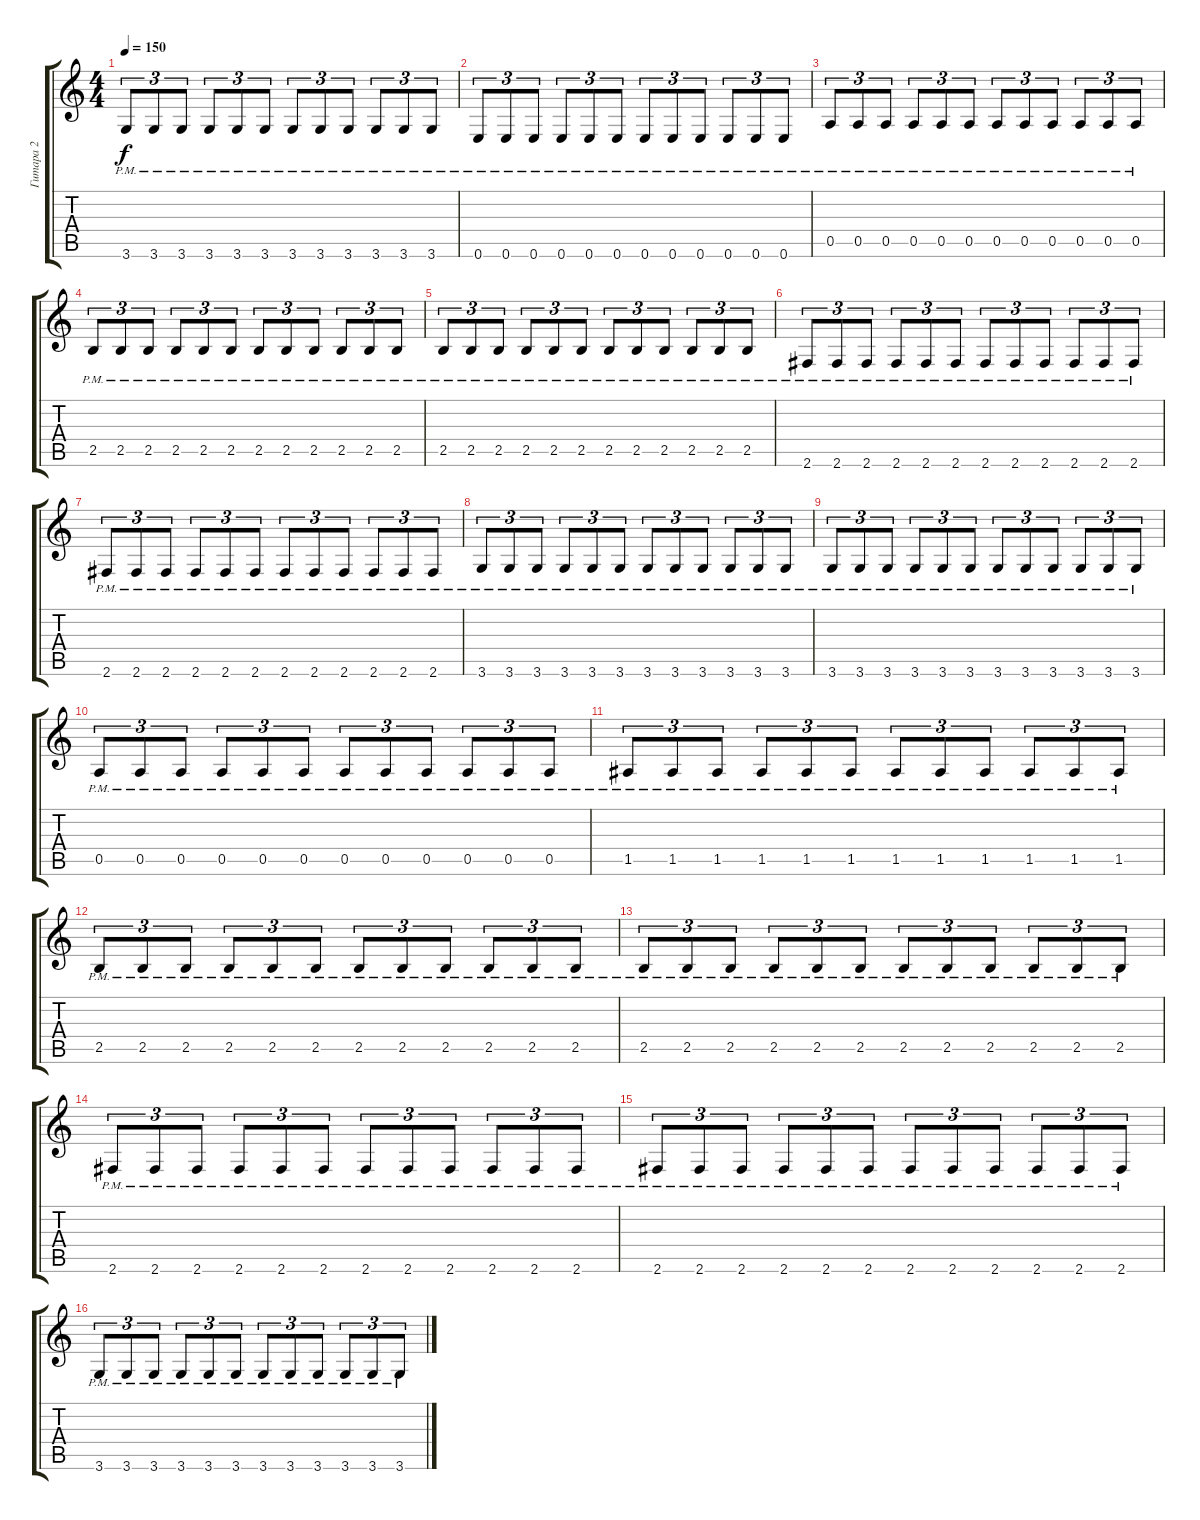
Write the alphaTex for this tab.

\track ("Гитара 2" "Гитара 2") {instrument distortionguitar}
\staff {score tabs}
\tuning (E4 B3 G3 D3 A2 E2) {hide}
\ts (4 4)
\tempo 150
\clef g2
\ks c
3.6{pm}.8{tu (3 2) dy f} 3.6{pm}.8{tu (3 2)} 3.6{pm}.8{tu (3 2)} 3.6{pm}.8{tu (3 2)} 3.6{pm}.8{tu (3 2)} 3.6{pm}.8{tu (3 2)} 3.6{pm}.8{tu (3 2)} 3.6{pm}.8{tu (3 2)} 3.6{pm}.8{tu (3 2)} 3.6{pm}.8{tu (3 2)} 3.6{pm}.8{tu (3 2)} 3.6{pm}.8{tu (3 2)} |
0.6{pm}.8{tu (3 2)} 0.6{pm}.8{tu (3 2)} 0.6{pm}.8{tu (3 2)} 0.6{pm}.8{tu (3 2)} 0.6{pm}.8{tu (3 2)} 0.6{pm}.8{tu (3 2)} 0.6{pm}.8{tu (3 2)} 0.6{pm}.8{tu (3 2)} 0.6{pm}.8{tu (3 2)} 0.6{pm}.8{tu (3 2)} 0.6{pm}.8{tu (3 2)} 0.6{pm}.8{tu (3 2)} |
0.5{pm}.8{tu (3 2)} 0.5{pm}.8{tu (3 2)} 0.5{pm}.8{tu (3 2)} 0.5{pm}.8{tu (3 2)} 0.5{pm}.8{tu (3 2)} 0.5{pm}.8{tu (3 2)} 0.5{pm}.8{tu (3 2)} 0.5{pm}.8{tu (3 2)} 0.5{pm}.8{tu (3 2)} 0.5{pm}.8{tu (3 2)} 0.5{pm}.8{tu (3 2)} 0.5{pm}.8{tu (3 2)} |
2.5{pm}.8{tu (3 2)} 2.5{pm}.8{tu (3 2)} 2.5{pm}.8{tu (3 2)} 2.5{pm}.8{tu (3 2)} 2.5{pm}.8{tu (3 2)} 2.5{pm}.8{tu (3 2)} 2.5{pm}.8{tu (3 2)} 2.5{pm}.8{tu (3 2)} 2.5{pm}.8{tu (3 2)} 2.5{pm}.8{tu (3 2)} 2.5{pm}.8{tu (3 2)} 2.5{pm}.8{tu (3 2)} |
2.5{pm}.8{tu (3 2)} 2.5{pm}.8{tu (3 2)} 2.5{pm}.8{tu (3 2)} 2.5{pm}.8{tu (3 2)} 2.5{pm}.8{tu (3 2)} 2.5{pm}.8{tu (3 2)} 2.5{pm}.8{tu (3 2)} 2.5{pm}.8{tu (3 2)} 2.5{pm}.8{tu (3 2)} 2.5{pm}.8{tu (3 2)} 2.5{pm}.8{tu (3 2)} 2.5{pm}.8{tu (3 2)} |
2.6{pm}.8{tu (3 2)} 2.6{pm}.8{tu (3 2)} 2.6{pm}.8{tu (3 2)} 2.6{pm}.8{tu (3 2)} 2.6{pm}.8{tu (3 2)} 2.6{pm}.8{tu (3 2)} 2.6{pm}.8{tu (3 2)} 2.6{pm}.8{tu (3 2)} 2.6{pm}.8{tu (3 2)} 2.6{pm}.8{tu (3 2)} 2.6{pm}.8{tu (3 2)} 2.6{pm}.8{tu (3 2)} |
2.6{pm}.8{tu (3 2)} 2.6{pm}.8{tu (3 2)} 2.6{pm}.8{tu (3 2)} 2.6{pm}.8{tu (3 2)} 2.6{pm}.8{tu (3 2)} 2.6{pm}.8{tu (3 2)} 2.6{pm}.8{tu (3 2)} 2.6{pm}.8{tu (3 2)} 2.6{pm}.8{tu (3 2)} 2.6{pm}.8{tu (3 2)} 2.6{pm}.8{tu (3 2)} 2.6{pm}.8{tu (3 2)} |
3.6{pm}.8{tu (3 2)} 3.6{pm}.8{tu (3 2)} 3.6{pm}.8{tu (3 2)} 3.6{pm}.8{tu (3 2)} 3.6{pm}.8{tu (3 2)} 3.6{pm}.8{tu (3 2)} 3.6{pm}.8{tu (3 2)} 3.6{pm}.8{tu (3 2)} 3.6{pm}.8{tu (3 2)} 3.6{pm}.8{tu (3 2)} 3.6{pm}.8{tu (3 2)} 3.6{pm}.8{tu (3 2)} |
3.6{pm}.8{tu (3 2)} 3.6{pm}.8{tu (3 2)} 3.6{pm}.8{tu (3 2)} 3.6{pm}.8{tu (3 2)} 3.6{pm}.8{tu (3 2)} 3.6{pm}.8{tu (3 2)} 3.6{pm}.8{tu (3 2)} 3.6{pm}.8{tu (3 2)} 3.6{pm}.8{tu (3 2)} 3.6{pm}.8{tu (3 2)} 3.6{pm}.8{tu (3 2)} 3.6{pm}.8{tu (3 2)} |
0.5{pm}.8{tu (3 2)} 0.5{pm}.8{tu (3 2)} 0.5{pm}.8{tu (3 2)} 0.5{pm}.8{tu (3 2)} 0.5{pm}.8{tu (3 2)} 0.5{pm}.8{tu (3 2)} 0.5{pm}.8{tu (3 2)} 0.5{pm}.8{tu (3 2)} 0.5{pm}.8{tu (3 2)} 0.5{pm}.8{tu (3 2)} 0.5{pm}.8{tu (3 2)} 0.5{pm}.8{tu (3 2)} |
1.5{pm}.8{tu (3 2)} 1.5{pm}.8{tu (3 2)} 1.5{pm}.8{tu (3 2)} 1.5{pm}.8{tu (3 2)} 1.5{pm}.8{tu (3 2)} 1.5{pm}.8{tu (3 2)} 1.5{pm}.8{tu (3 2)} 1.5{pm}.8{tu (3 2)} 1.5{pm}.8{tu (3 2)} 1.5{pm}.8{tu (3 2)} 1.5{pm}.8{tu (3 2)} 1.5{pm}.8{tu (3 2)} |
2.5{pm}.8{tu (3 2)} 2.5{pm}.8{tu (3 2)} 2.5{pm}.8{tu (3 2)} 2.5{pm}.8{tu (3 2)} 2.5{pm}.8{tu (3 2)} 2.5{pm}.8{tu (3 2)} 2.5{pm}.8{tu (3 2)} 2.5{pm}.8{tu (3 2)} 2.5{pm}.8{tu (3 2)} 2.5{pm}.8{tu (3 2)} 2.5{pm}.8{tu (3 2)} 2.5{pm}.8{tu (3 2)} |
2.5{pm}.8{tu (3 2)} 2.5{pm}.8{tu (3 2)} 2.5{pm}.8{tu (3 2)} 2.5{pm}.8{tu (3 2)} 2.5{pm}.8{tu (3 2)} 2.5{pm}.8{tu (3 2)} 2.5{pm}.8{tu (3 2)} 2.5{pm}.8{tu (3 2)} 2.5{pm}.8{tu (3 2)} 2.5{pm}.8{tu (3 2)} 2.5{pm}.8{tu (3 2)} 2.5{pm}.8{tu (3 2)} |
2.6{pm}.8{tu (3 2)} 2.6{pm}.8{tu (3 2)} 2.6{pm}.8{tu (3 2)} 2.6{pm}.8{tu (3 2)} 2.6{pm}.8{tu (3 2)} 2.6{pm}.8{tu (3 2)} 2.6{pm}.8{tu (3 2)} 2.6{pm}.8{tu (3 2)} 2.6{pm}.8{tu (3 2)} 2.6{pm}.8{tu (3 2)} 2.6{pm}.8{tu (3 2)} 2.6{pm}.8{tu (3 2)} |
2.6{pm}.8{tu (3 2)} 2.6{pm}.8{tu (3 2)} 2.6{pm}.8{tu (3 2)} 2.6{pm}.8{tu (3 2)} 2.6{pm}.8{tu (3 2)} 2.6{pm}.8{tu (3 2)} 2.6{pm}.8{tu (3 2)} 2.6{pm}.8{tu (3 2)} 2.6{pm}.8{tu (3 2)} 2.6{pm}.8{tu (3 2)} 2.6{pm}.8{tu (3 2)} 2.6{pm}.8{tu (3 2)} |
3.6{pm}.8{tu (3 2)} 3.6{pm}.8{tu (3 2)} 3.6{pm}.8{tu (3 2)} 3.6{pm}.8{tu (3 2)} 3.6{pm}.8{tu (3 2)} 3.6{pm}.8{tu (3 2)} 3.6{pm}.8{tu (3 2)} 3.6{pm}.8{tu (3 2)} 3.6{pm}.8{tu (3 2)} 3.6{pm}.8{tu (3 2)} 3.6{pm}.8{tu (3 2)} 3.6{pm}.8{tu (3 2)}
